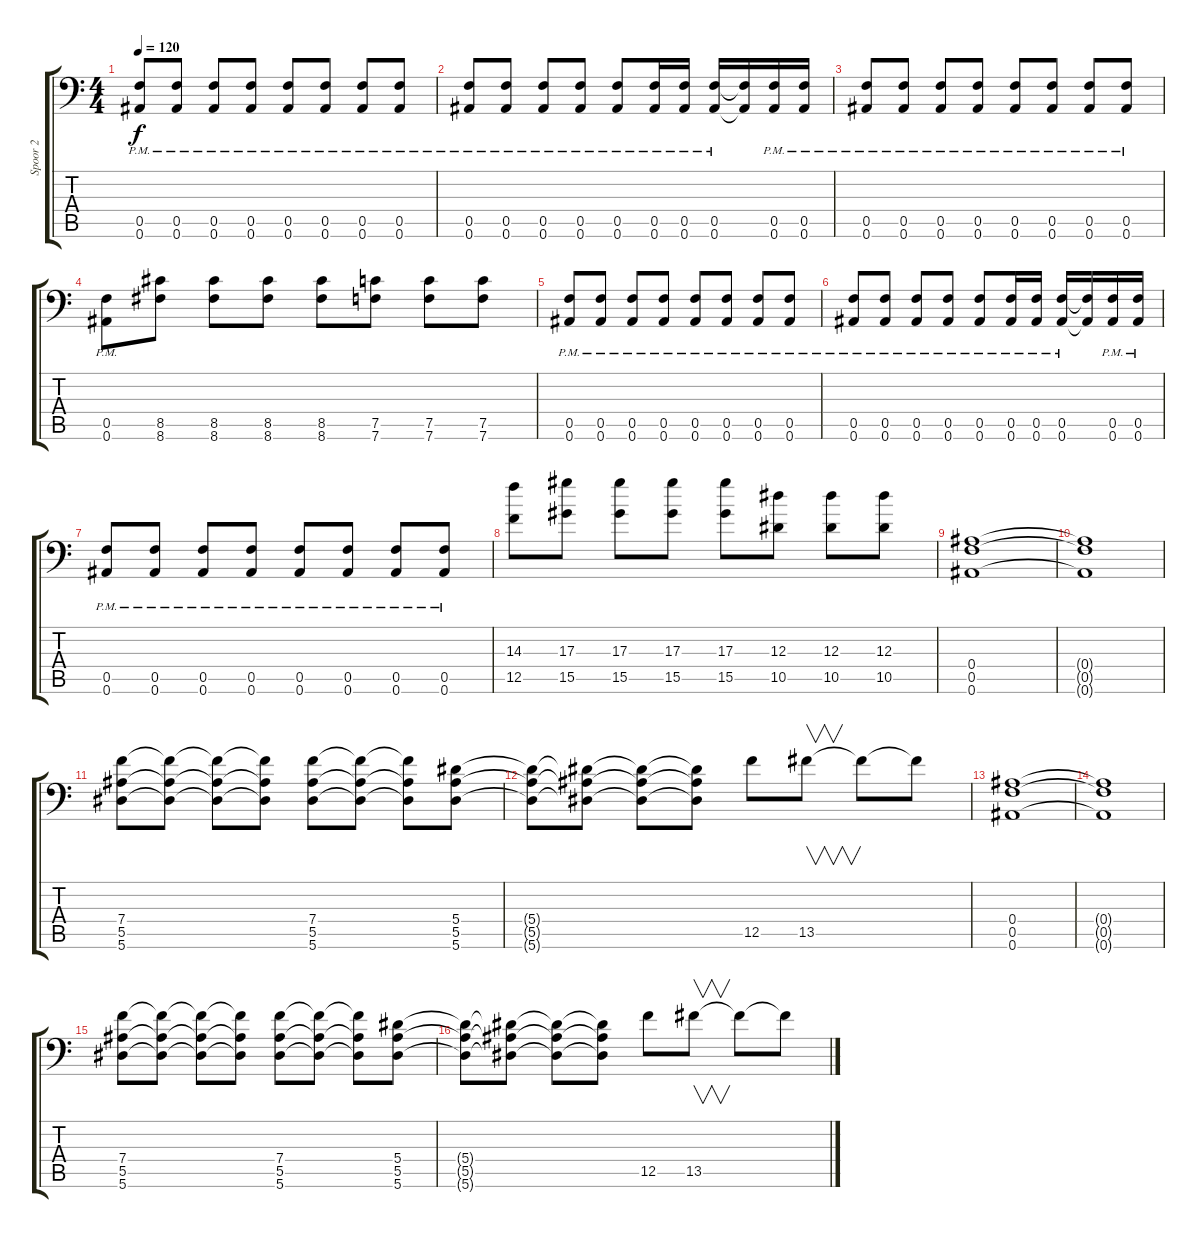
\track ("Spoor 2" "Spoor 2") {instrument distortionguitar}
\staff {score tabs}
\tuning (C4 G3 Eb3 Bb2 F2 Bb1) {hide}
\ts (4 4)
\tempo 120
\clef f4
\ks c
(0.5{pm} 0.6{pm}).8{dy f} (0.5{pm} 0.6{pm}).8 (0.5{pm} 0.6{pm}).8 (0.5{pm} 0.6{pm}).8 (0.5{pm} 0.6{pm}).8 (0.5{pm} 0.6{pm}).8 (0.5{pm} 0.6{pm}).8 (0.5{pm} 0.6{pm}).8 |
(0.5{pm} 0.6{pm}).8 (0.5{pm} 0.6{pm}).8 (0.5{pm} 0.6{pm}).8 (0.5{pm} 0.6{pm}).8 (0.5{pm} 0.6{pm}).8 (0.5{pm} 0.6{pm}).16 (0.5{pm} 0.6{pm}).16 (0.5{pm} 0.6{pm}).16 (0.5{t} 0.6{t}).16 (0.5{pm} 0.6{pm}).16 (0.5{pm} 0.6{pm}).16 |
(0.5{pm} 0.6{pm}).8 (0.5{pm} 0.6{pm}).8 (0.5{pm} 0.6{pm}).8 (0.5{pm} 0.6{pm}).8 (0.5{pm} 0.6{pm}).8 (0.5{pm} 0.6{pm}).8 (0.5{pm} 0.6{pm}).8 (0.5{pm} 0.6{pm}).8 |
(0.5{pm} 0.6{pm}).8 (8.5 8.6).8 (8.5 8.6).8 (8.5 8.6).8 (8.5 8.6).8 (7.5 7.6).8 (7.5 7.6).8 (7.5 7.6).8 |
(0.5{pm} 0.6{pm}).8 (0.5{pm} 0.6{pm}).8 (0.5{pm} 0.6{pm}).8 (0.5{pm} 0.6{pm}).8 (0.5{pm} 0.6{pm}).8 (0.5{pm} 0.6{pm}).8 (0.5{pm} 0.6{pm}).8 (0.5{pm} 0.6{pm}).8 |
(0.5{pm} 0.6{pm}).8 (0.5{pm} 0.6{pm}).8 (0.5{pm} 0.6{pm}).8 (0.5{pm} 0.6{pm}).8 (0.5{pm} 0.6{pm}).8 (0.5{pm} 0.6{pm}).16 (0.5{pm} 0.6{pm}).16 (0.5{pm} 0.6{pm}).16 (0.5{t} 0.6{t}).16 (0.5{pm} 0.6{pm}).16 (0.5{pm} 0.6{pm}).16 |
(0.5{pm} 0.6{pm}).8 (0.5{pm} 0.6{pm}).8 (0.5{pm} 0.6{pm}).8 (0.5{pm} 0.6{pm}).8 (0.5{pm} 0.6{pm}).8 (0.5{pm} 0.6{pm}).8 (0.5{pm} 0.6{pm}).8 (0.5{pm} 0.6{pm}).8 |
(14.3 12.5).8 (17.3 15.5).8 (17.3 15.5).8 (17.3 15.5).8 (17.3 15.5).8 (12.3 10.5).8 (12.3 10.5).8 (12.3 10.5).8 |
(0.4 0.5 0.6).1 |
(0.4{t} 0.5{t} 0.6{t}).1 |
(7.4 5.5 5.6).8 (7.4{t} 5.5{t} 5.6{t}).8 (7.4{t} 5.5{t} 5.6{t}).8 (7.4{t} 5.5{t} 5.6{t}).8 (7.4 5.5 5.6).8 (7.4{t} 5.5{t} 5.6{t}).8 (7.4{t} 5.5{t} 5.6{t}).8 (5.4 5.5 5.6).8 |
(5.4{t} 5.5{t} 5.6{t}).8 (5.4{t} 5.5{t} 5.6{t}).8 (5.4{t} 5.5{t} 5.6{t}).8 (5.4{t} 5.5{t} 5.6{t}).8 12.5.8 13.5.8{v} 13.5{t}.8 13.5{t}.8 |
(0.4 0.5 0.6).1 |
(0.4{t} 0.5{t} 0.6{t}).1 |
(7.4 5.5 5.6).8 (7.4{t} 5.5{t} 5.6{t}).8 (7.4{t} 5.5{t} 5.6{t}).8 (7.4{t} 5.5{t} 5.6{t}).8 (7.4 5.5 5.6).8 (7.4{t} 5.5{t} 5.6{t}).8 (7.4{t} 5.5{t} 5.6{t}).8 (5.4 5.5 5.6).8 |
(5.4{t} 5.5{t} 5.6{t}).8 (5.4{t} 5.5{t} 5.6{t}).8 (5.4{t} 5.5{t} 5.6{t}).8 (5.4{t} 5.5{t} 5.6{t}).8 12.5.8 13.5.8{v} 13.5{t}.8 13.5{t}.8
